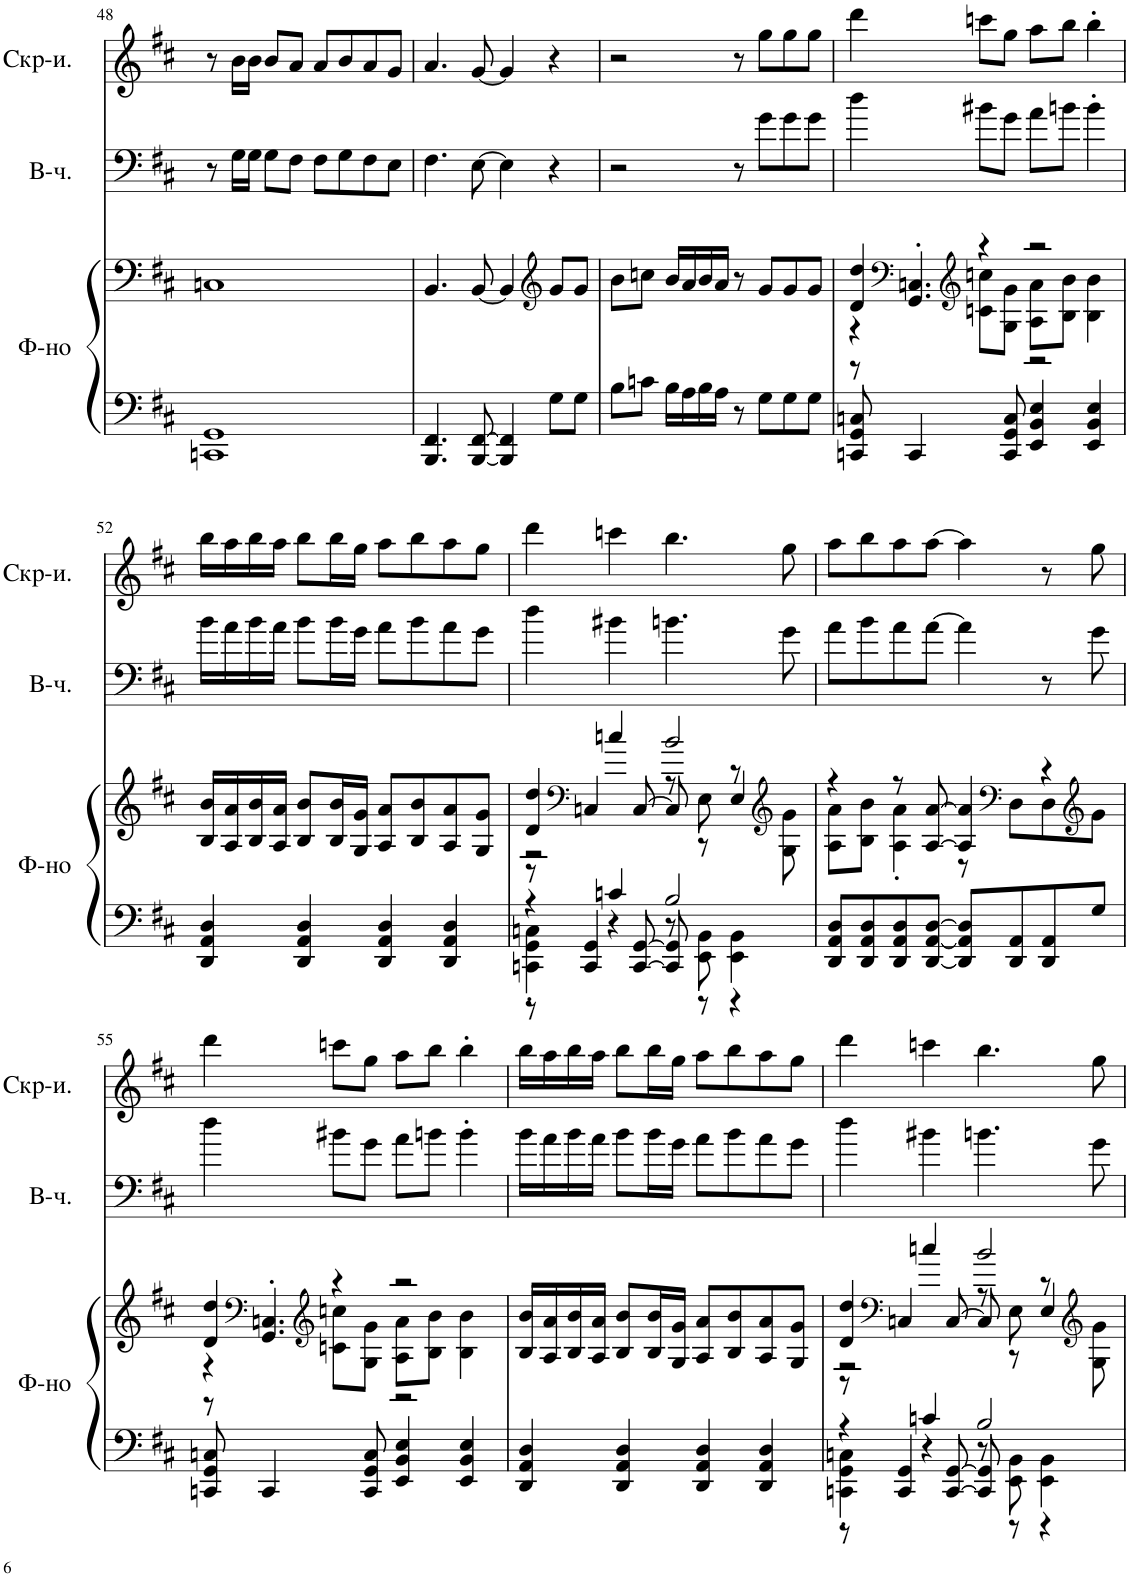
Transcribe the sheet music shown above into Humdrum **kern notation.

**kern	**kern	**kern	**kern
*part3	*part3	*part2	*part1
*staff4	*staff3	*staff2	*staff1
*I"Фортепиано, Piano	*	*I"Виолончель	*I"Скрипки, Violin 1
!!LO:PB:g=z
*clefF4	*clefF4	*clefF4	*clefG2
*k[f#c#]	*k[f#c#]	*k[f#c#]	*k[f#c#]
*M4/4	*M4/4	*M4/4	*M4/4
=48	=48	=48	=48
1CCn 1GG	1Cn	8r	8r
.	.	16G\LL	16b\LL
.	.	16G\JJ	16b\JJ
.	.	8G\L	8b/L
.	.	8F#\J	8a/J
.	.	8F#\L	8a/L
.	.	8G\	8b/
.	.	8F#\	8a/
.	.	8E\J	8g/J
=49	=49	=49	=49
4.BBB/ 4.FF#/	4.BB/	4.F#\	4.a/
[8BBB/ [8FF#/	[8BB/	[8E\	[8g/
4BBB/] 4FF#/]	4BB/]	4E\]	4g/]
*	*clefG2	*	*
8G\L	8g/L	4r	4r
8G\J	8g/J	.	.
=50	=50	=50	=50
8B\L	8b\L	2r	2r
8cn\J	8ccn\J	.	.
16B\LL	16b/LL	.	.
16A\	16a/	.	.
16B\	16b/	.	.
16A\JJ	16a/JJ	.	.
8r	8r	8r	8r
8G\L	8g/L	8g\L	8gg\L
8G\	8g/	8g\	8gg\
8G\J	8g/J	8g\J	8gg\J
=51	=51	=51	=51
*	*^	*	*
*	*	*^	*	*
8CCn/ 8GG/ 8Cn/	4d/ 4dd/	4r	8r	4dd\	4ddd\
*	*clefF4	*	*	*	*
4CC/	.	.	4.GG/' 4.Cn/'	.	.
*	*clefG2	*	*	*	*
.	4r	8cn\ 8ccn\L	.	8b#X\L	8cccn\L
8CC/ 8GG/ 8C/	.	8G\ 8g\J	.	8g\J	8gg\J
4EE/ 4BB/ 4E/	2r	8A\ 8a\L	2r	8a\L	8aa\L
.	.	8B\ 8b\J	.	8bn\J	8bb\J
4EE/ 4BB/ 4E/	.	4B\ 4b\	.	4b'\	4bb'\
*	*v	*v	*v	*	*
!!LO:LB:g=z
=52	=52	=52	=52
4DD/ 4AA/ 4D/	16B/ 16b/LL	16b\LL	16bb\LL
.	16A/ 16a/	16a\	16aa\
.	16B/ 16b/	16b\	16bb\
.	16A/ 16a/JJ	16a\JJ	16aa\JJ
4DD/ 4AA/ 4D/	8B/ 8b/L	8b\L	8bb\L
.	16B/ 16b/L	16b\L	16bb\L
.	16G/ 16g/JJ	16g\JJ	16gg\JJ
4DD/ 4AA/ 4D/	8A/ 8a/L	8a\L	8aa\L
.	8B/ 8b/	8b\	8bb\
4DD/ 4AA/ 4D/	8A/ 8a/	8a\	8aa\
.	8G/ 8g/J	8g\J	8gg\J
=53	=53	=53	=53
*^	*^	*	*
*	*^	*	*^	*	*
4r	4CCn\' 4GG\' 4Cn\'	8r	4d/ 4dd/	2r	8r	4dd\	4ddd\
*	*	*	*clefF4	*	*	*	*
.	.	4CC/ 4GG/	.	.	4Cn/	.	.
4cn/	4r	.	4ccn/	.	.	4b#X\	4cccn\
.	.	[8CC/ [8GG/	.	.	[8C/	.	.
2B/	8r	8CC/] 8GG/]	2b/	8r	8C/]	4.bn\	4.bb\
.	8EE\ 8BB\	8r	.	8E\	8r	.	.
.	4EE\ 4BB\	4r	.	8r	4E/	.	.
*	*	*	*clefG2	*	*	*	*
.	.	.	.	8G\ 8g\	.	8g\	8gg\
*v	*v	*v	*	*	*	*	*
*	*	*v	*v	*	*
=54	=54	=54	=54	=54
8DD/ 8AA/ 8D/L	4r	8A\ 8a\L	8a\L	8aa\L
8DD/ 8AA/ 8D/	.	8B\ 8b\J	8b\	8bb\
8DD/ 8AA/ 8D/	8r	4A\' 4a\'	8a\	8aa\
[8DD/ [8AA/ [8D/J	[8A/ [8a/	.	[8a\J	[8aa\J
8DD/] 8AA/] 8D/]L	4A/] 4a/]	8r	4a\]	4aa\]
*	*clefF4	*	*	*
8DD/ 8AA/	.	8D\L	.	.
8DD/ 8AA/	4r	8D\	8r	8r
*	*clefG2	*	*	*
8G/J	.	8g\J	8g\	8gg\
!!LO:LB:g=z
=55	=55	=55	=55	=55
*	*	*^	*	*
8CCn/ 8GG/ 8Cn/	4d/ 4dd/	4r	8r	4dd\	4ddd\
*	*clefF4	*	*	*	*
4CC/	.	.	4.GG/' 4.Cn/'	.	.
*	*clefG2	*	*	*	*
.	4r	8cn\ 8ccn\L	.	8b#X\L	8cccn\L
8CC/ 8GG/ 8C/	.	8G\ 8g\J	.	8g\J	8gg\J
4EE/ 4BB/ 4E/	2r	8A\ 8a\L	2r	8a\L	8aa\L
.	.	8B\ 8b\J	.	8bn\J	8bb\J
4EE/ 4BB/ 4E/	.	4B\ 4b\	.	4b'\	4bb'\
*	*v	*v	*v	*	*
=56	=56	=56	=56
4DD/ 4AA/ 4D/	16B/ 16b/LL	16b\LL	16bb\LL
.	16A/ 16a/	16a\	16aa\
.	16B/ 16b/	16b\	16bb\
.	16A/ 16a/JJ	16a\JJ	16aa\JJ
4DD/ 4AA/ 4D/	8B/ 8b/L	8b\L	8bb\L
.	16B/ 16b/L	16b\L	16bb\L
.	16G/ 16g/JJ	16g\JJ	16gg\JJ
4DD/ 4AA/ 4D/	8A/ 8a/L	8a\L	8aa\L
.	8B/ 8b/	8b\	8bb\
4DD/ 4AA/ 4D/	8A/ 8a/	8a\	8aa\
.	8G/ 8g/J	8g\J	8gg\J
=57	=57	=57	=57
*^	*^	*	*
*	*^	*	*^	*	*
4r	4CCn\' 4GG\' 4Cn\'	8r	4d/ 4dd/	2r	8r	4dd\	4ddd\
*	*	*	*clefF4	*	*	*	*
.	.	4CC/ 4GG/	.	.	4Cn/	.	.
4cn/	4r	.	4ccn/	.	.	4b#X\	4cccn\
.	.	[8CC/ [8GG/	.	.	[8C/	.	.
2B/	8r	8CC/] 8GG/]	2b/	8r	8C/]	4.bn\	4.bb\
.	8EE\ 8BB\	8r	.	8E\	8r	.	.
.	4EE\ 4BB\	4r	.	8r	4E/	.	.
*	*	*	*clefG2	*	*	*	*
.	.	.	.	8G\ 8g\	.	8g\	8gg\
*v	*v	*v	*	*	*	*	*
*	*v	*v	*v	*	*
=	=	=	=
*-	*-	*-	*-
